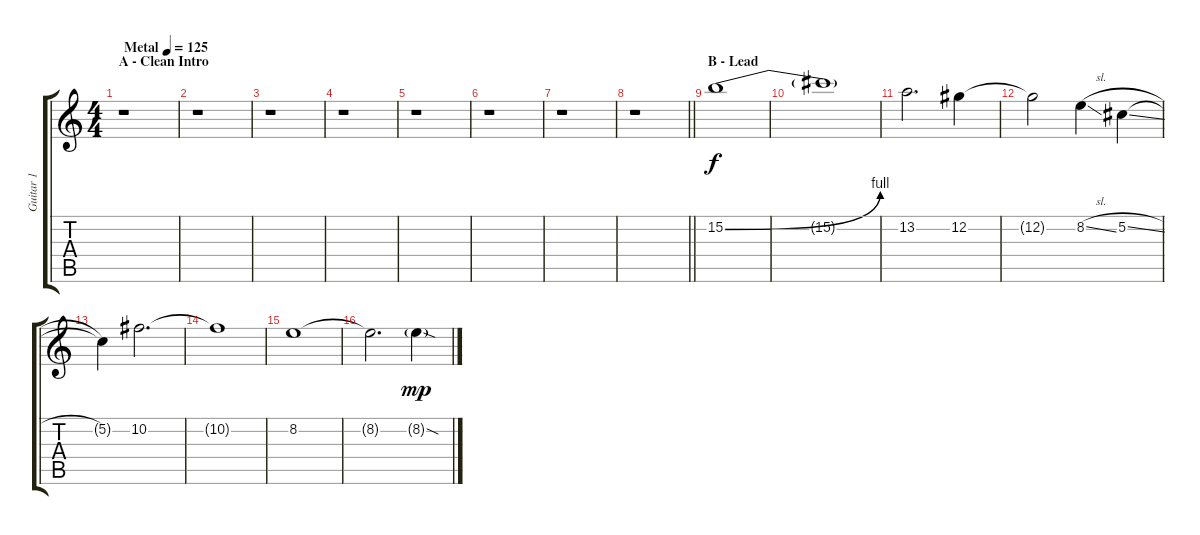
\track ("Guitar 1" "Guitar 1") {instrument distortionguitar}
\staff {score tabs}
\tuning (Db4 Ab3 E3 B2 Gb2 B1) {hide}
\ts (4 4)
\section ("" "A - Clean Intro")
\tempo (125 "Metal")
\clef g2
\ks c
r.1{dy f instrument distortionguitar} |
r.1 |
r.1 |
r.1 |
r.1 |
r.1 |
r.1 |
\barLineRight lightlight
r.1 |
\section ("" "B - Lead")
15.2{be (bend 0 0 60 4)}.1 |
15.2{t}.1 |
13.2.2{d} 12.2.4 |
12.2{t}.2 8.2{sl}.4 5.2{sl}.4 |
5.2{t}.4 10.2.2{d} |
10.2{t}.1 |
8.2.1 |
8.2{t}.2{d} 8.2{sod g}.4{dy mp}
